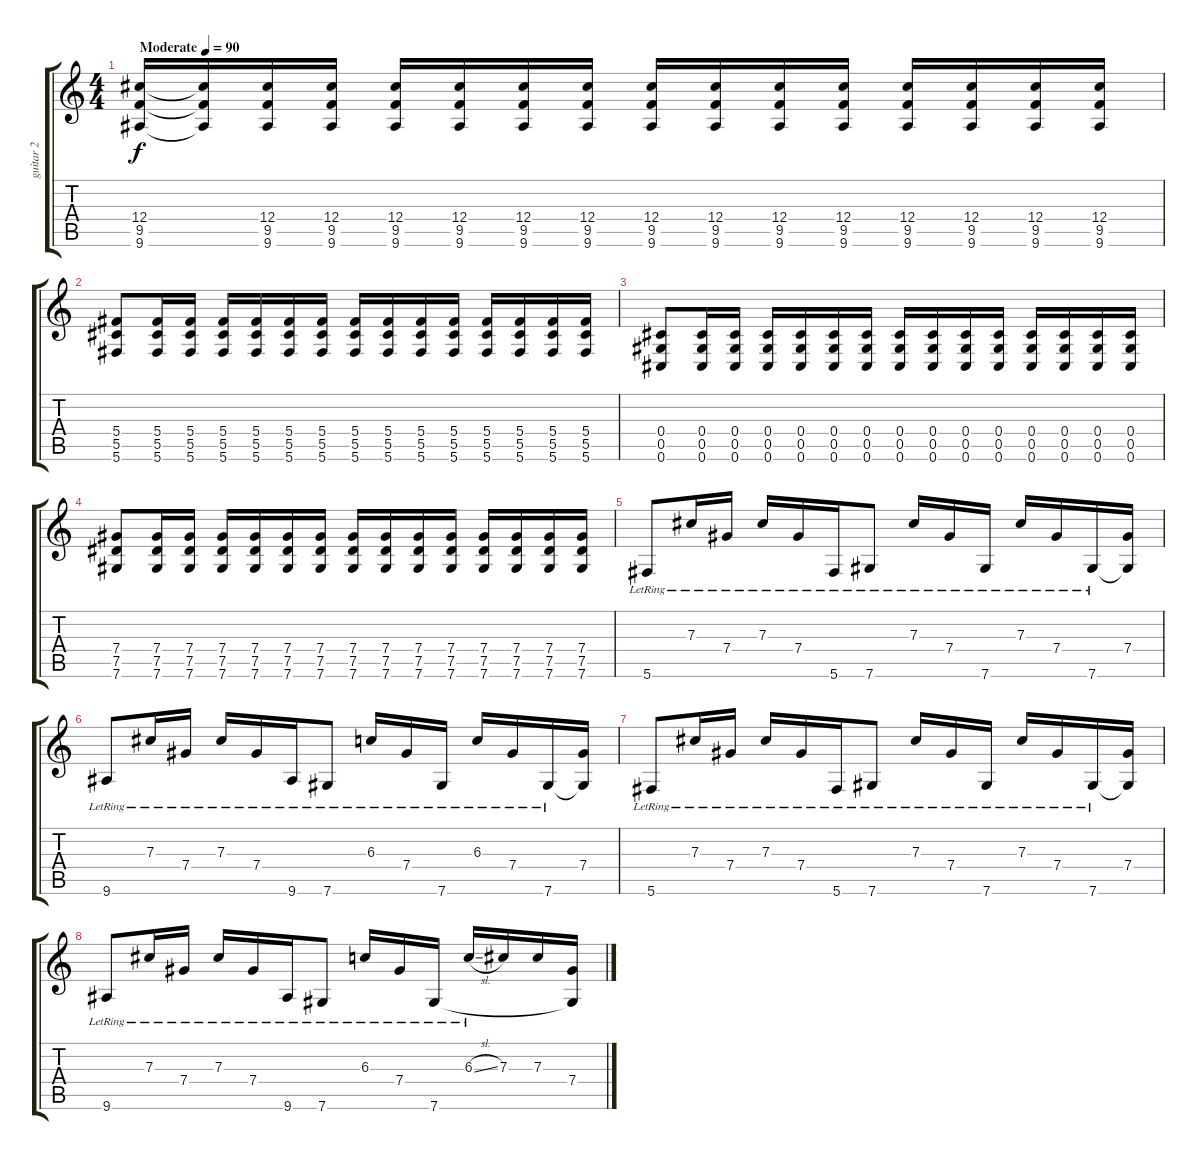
\track ("guitar 2" "guitar 2") {instrument distortionguitar}
\staff {score tabs}
\tuning (Eb4 Bb3 Gb3 Db3 Ab2 Db2) {hide}
\ts (4 4)
\tempo (90 "Moderate")
\clef g2
\ks c
(12.4 9.5 9.6).16{dy f balance 8 instrument distortionguitar} (12.4{t} 9.5{t} 9.6{t}).16 (12.4 9.5 9.6).16 (12.4 9.5 9.6).16 (12.4 9.5 9.6).16 (12.4 9.5 9.6).16 (12.4 9.5 9.6).16 (12.4 9.5 9.6).16 (12.4 9.5 9.6).16 (12.4 9.5 9.6).16 (12.4 9.5 9.6).16 (12.4 9.5 9.6).16 (12.4 9.5 9.6).16 (12.4 9.5 9.6).16 (12.4 9.5 9.6).16 (12.4 9.5 9.6).16 |
(5.4 5.5 5.6).8 (5.4 5.5 5.6).16 (5.4 5.5 5.6).16 (5.4 5.5 5.6).16 (5.4 5.5 5.6).16 (5.4 5.5 5.6).16 (5.4 5.5 5.6).16 (5.4 5.5 5.6).16 (5.4 5.5 5.6).16 (5.4 5.5 5.6).16 (5.4 5.5 5.6).16 (5.4 5.5 5.6).16 (5.4 5.5 5.6).16 (5.4 5.5 5.6).16 (5.4 5.5 5.6).16 |
(0.4 0.5 0.6).8 (0.4 0.5 0.6).16 (0.4 0.5 0.6).16 (0.4 0.5 0.6).16 (0.4 0.5 0.6).16 (0.4 0.5 0.6).16 (0.4 0.5 0.6).16 (0.4 0.5 0.6).16 (0.4 0.5 0.6).16 (0.4 0.5 0.6).16 (0.4 0.5 0.6).16 (0.4 0.5 0.6).16 (0.4 0.5 0.6).16 (0.4 0.5 0.6).16 (0.4 0.5 0.6).16 |
(7.4 7.5 7.6).8 (7.4 7.5 7.6).16 (7.4 7.5 7.6).16 (7.4 7.5 7.6).16 (7.4 7.5 7.6).16 (7.4 7.5 7.6).16 (7.4 7.5 7.6).16 (7.4 7.5 7.6).16 (7.4 7.5 7.6).16 (7.4 7.5 7.6).16 (7.4 7.5 7.6).16 (7.4 7.5 7.6).16 (7.4 7.5 7.6).16 (7.4 7.5 7.6).16 (7.4 7.5 7.6).16 |
5.6{lr}.8{instrument electricguitarclean} 7.3{lr}.16 7.4{lr}.16 7.3{lr}.16 7.4{lr}.16 5.6{lr}.16 7.6{lr}.8 7.3{lr}.16 7.4{lr}.16 7.6{lr}.16 7.3{lr}.16 7.4{lr}.16 7.6{lr}.16 (7.4 7.6{t}).16 |
9.6{lr}.8{instrument electricguitarclean} 7.3{lr}.16 7.4{lr}.16 7.3{lr}.16 7.4{lr}.16 9.6{lr}.16 7.6{lr}.8 6.3{lr}.16 7.4{lr}.16 7.6{lr}.16 6.3{lr}.16 7.4{lr}.16 7.6{lr}.16 (7.4 7.6{t}).16 |
5.6{lr}.8{instrument electricguitarclean} 7.3{lr}.16 7.4{lr}.16 7.3{lr}.16 7.4{lr}.16 5.6{lr}.16 7.6{lr}.8 7.3{lr}.16 7.4{lr}.16 7.6{lr}.16 7.3{lr}.16 7.4{lr}.16 7.6{lr}.16 (7.4 7.6{t}).16 |
9.6{lr}.8{instrument electricguitarclean} 7.3{lr}.16 7.4{lr}.16 7.3{lr}.16 7.4{lr}.16 9.6{lr}.16 7.6{lr}.8 6.3{lr}.16 7.4{lr}.16 7.6{lr}.16 6.3{sl lr}.16 7.3.16 7.3.16 (7.4 7.6{t}).16
